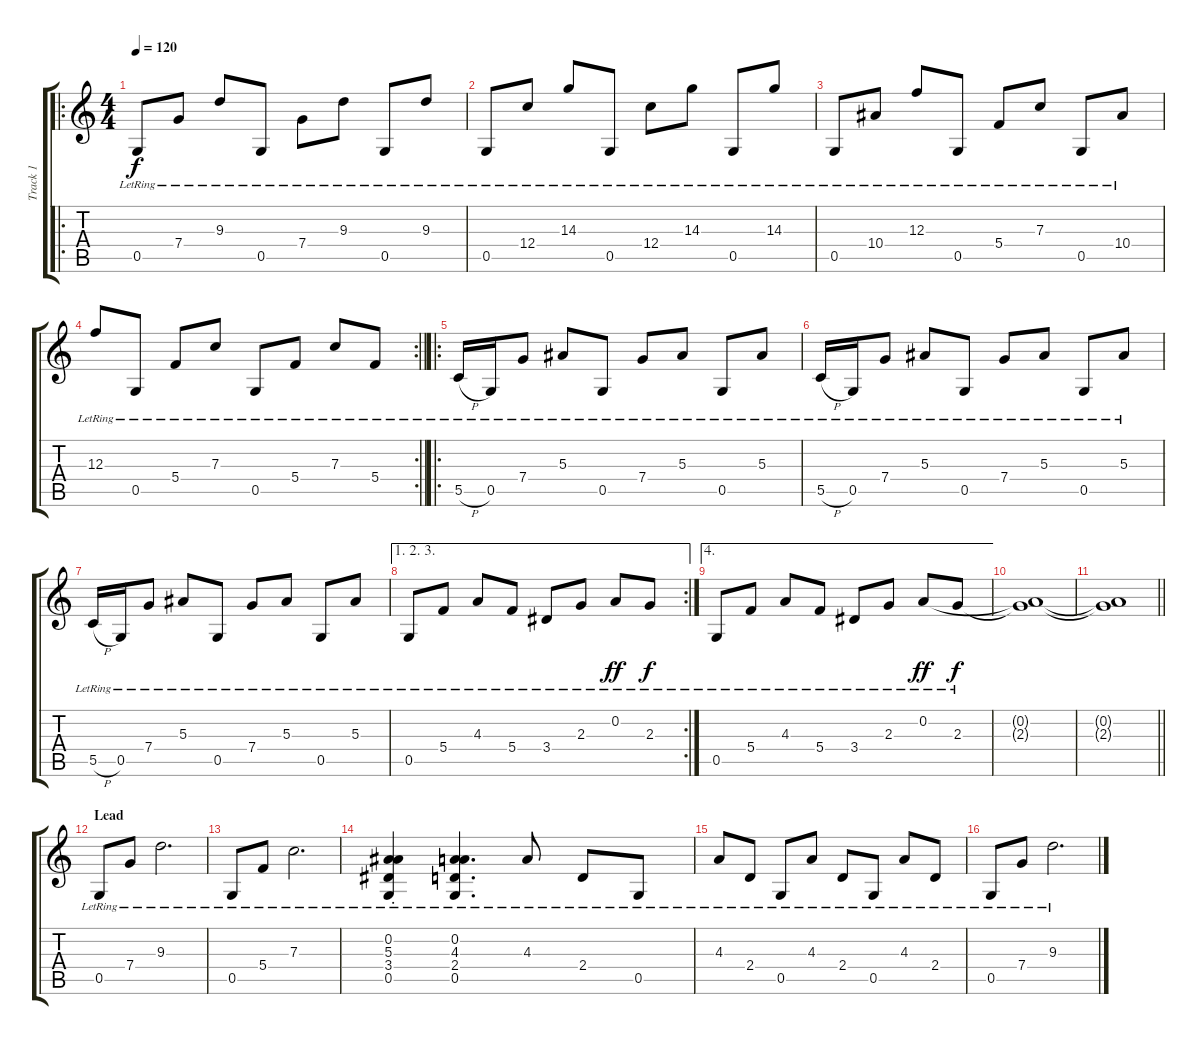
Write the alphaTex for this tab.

\track ("Track 1" "Track 1") {instrument acousticguitarsteel}
\staff {score tabs}
\tuning (D4 A3 F3 C3 G2 D2) {hide}
\ro
\ts (4 4)
\section ("" "")
\tempo 120
\clef g2
\ks c
0.5{lr}.8{dy f balance 8} 7.4{lr}.8 9.3{lr}.8 0.5{lr}.8 7.4{lr}.8 9.3{lr}.8 0.5{lr}.8 9.3{lr}.8 |
0.5{lr}.8 12.4{lr}.8 14.3{lr}.8 0.5{lr}.8 12.4{lr}.8 14.3{lr}.8 0.5{lr}.8 14.3{lr}.8 |
0.5{lr}.8{balance 14} 10.4{lr}.8 12.3{lr}.8 0.5{lr}.8 5.4{lr}.8 7.3{lr}.8 0.5{lr}.8 10.4{lr}.8 |
\rc 2
\barLineRight lightlight
12.3{lr}.8 0.5{lr}.8 5.4{lr}.8 7.3{lr}.8 0.5{lr}.8 5.4{lr}.8 7.3{lr}.8 5.4{lr}.8 |
\ro
\section ("" "")
5.5{h lr}.16{balance 8} 0.5{lr}.16 7.4{lr}.8 5.3{lr}.8 0.5{lr}.8 7.4{lr}.8 5.3{lr}.8 0.5{lr}.8 5.3{lr}.8 |
5.5{h lr}.16 0.5{lr}.16 7.4{lr}.8 5.3{lr}.8 0.5{lr}.8 7.4{lr}.8 5.3{lr}.8 0.5{lr}.8 5.3{lr}.8 |
5.5{h lr}.16 0.5{lr}.16 7.4{lr}.8 5.3{lr}.8 0.5{lr}.8 7.4{lr}.8 5.3{lr}.8 0.5{lr}.8 5.3{lr}.8 |
\ae (1 2 3)
\rc 2
0.5{lr}.8 5.4{lr}.8 4.3{lr}.8 5.4{lr}.8 3.4{lr}.8 2.3{lr}.8 0.2{lr}.8{dy ff} 2.3{lr}.8{dy f} |
\ae 4
0.5{lr}.8 5.4{lr}.8 4.3{lr}.8 5.4{lr}.8 3.4{lr}.8 2.3{lr}.8 0.2{lr}.8{dy ff} 2.3{lr}.8{dy f} |
(0.2{t} 2.3{t}).1 |
\barLineRight lightlight
(0.2{t} 2.3{t}).1 |
\section ("" "Lead")
0.5{lr}.8 7.4{lr}.8 9.3{lr}.2{d} |
0.5{lr}.8 5.4{lr}.8 7.3{lr}.2{d} |
(0.2{st lr} 5.3{st lr} 3.4{st lr} 0.5{st lr}).4 (0.2{lr} 4.3{lr} 2.4{lr} 0.5{lr}).4{d} 4.3{lr}.8 2.4{lr}.8 0.5{lr}.8 |
4.3{lr}.8 2.4{lr}.8 0.5{lr}.8 4.3{lr}.8 2.4{lr}.8 0.5{lr}.8 4.3{lr}.8 2.4{lr}.8 |
0.5{lr}.8 7.4{lr}.8 9.3{lr}.2{d}
